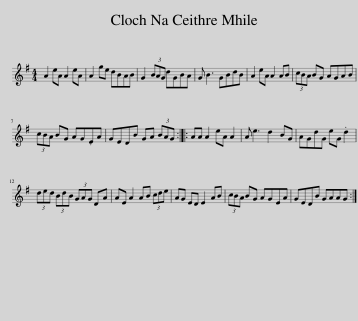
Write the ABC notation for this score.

X:1
L:1/8
M:4/4
I:linebreak $
K:G
V:1 treble
V:1
 A2 eA A2 eA | A2 ge dBAB | G2 (3BAG dGBA | G B3 GBdB | A2 eA A2 AB | %5
 (3cBA BG AGAB |$ (3cBA BG AG.EA | GEDB GA (3BAG :: AA A2 eA A2 | A e3 d2 BG | %10
 AGdG eG .d2 |$ (3ded (3BdB (3GAG DA | AE A2 AB (3cde | AG ED E2 AB | (3cBA BG AGEA | %15
 GEDB GAAG :| %16
